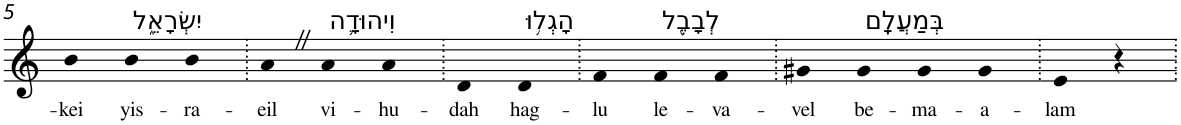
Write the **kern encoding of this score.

**kern	**text
*part1	*part1
*staff1	*staff1
*I"Piano	*
*I'Pno	*
!!LO:PB:g=z
*clefG2	*
*k[]	*
=5	=5
!	!LO:LY:b
4b	-kei
!LO:TX:a:t=יִשְׂרָאֵ֑ל	!
!	!LO:LY:b
4b	yis-
!	!LO:LY:b
4b	-ra-
=6.	=6.
!	!LO:LY:b
4aZ	-eil
!LO:TX:a:t=וִיהוּדָ֛ה	!
!	!LO:LY:b
4a	vi-
!	!LO:LY:b
4a	-hu-
=7.	=7.
!	!LO:LY:b
4d	-dah
!LO:TX:a:t=הָגְל֥וּ	!
!	!LO:LY:b
4d	hag-
=8.	=8.
!	!LO:LY:b
4f	-lu
!LO:TX:a:t=לְבָבֶ֖ל	!
!	!LO:LY:b
4f	le-
!	!LO:LY:b
4f	-va-
=9.	=9.
!	!LO:LY:b
4g#X	-vel
!LO:TX:a:t=בְּמַעֲלָֽם	!
!	!LO:LY:b
4g#	be-
!	!LO:LY:b
4g#	-ma-
!	!LO:LY:b
4g#	-a-
=10.	=10.
!	!LO:LY:b
4e	-lam
4r	.
=.	=.
*-	*-
